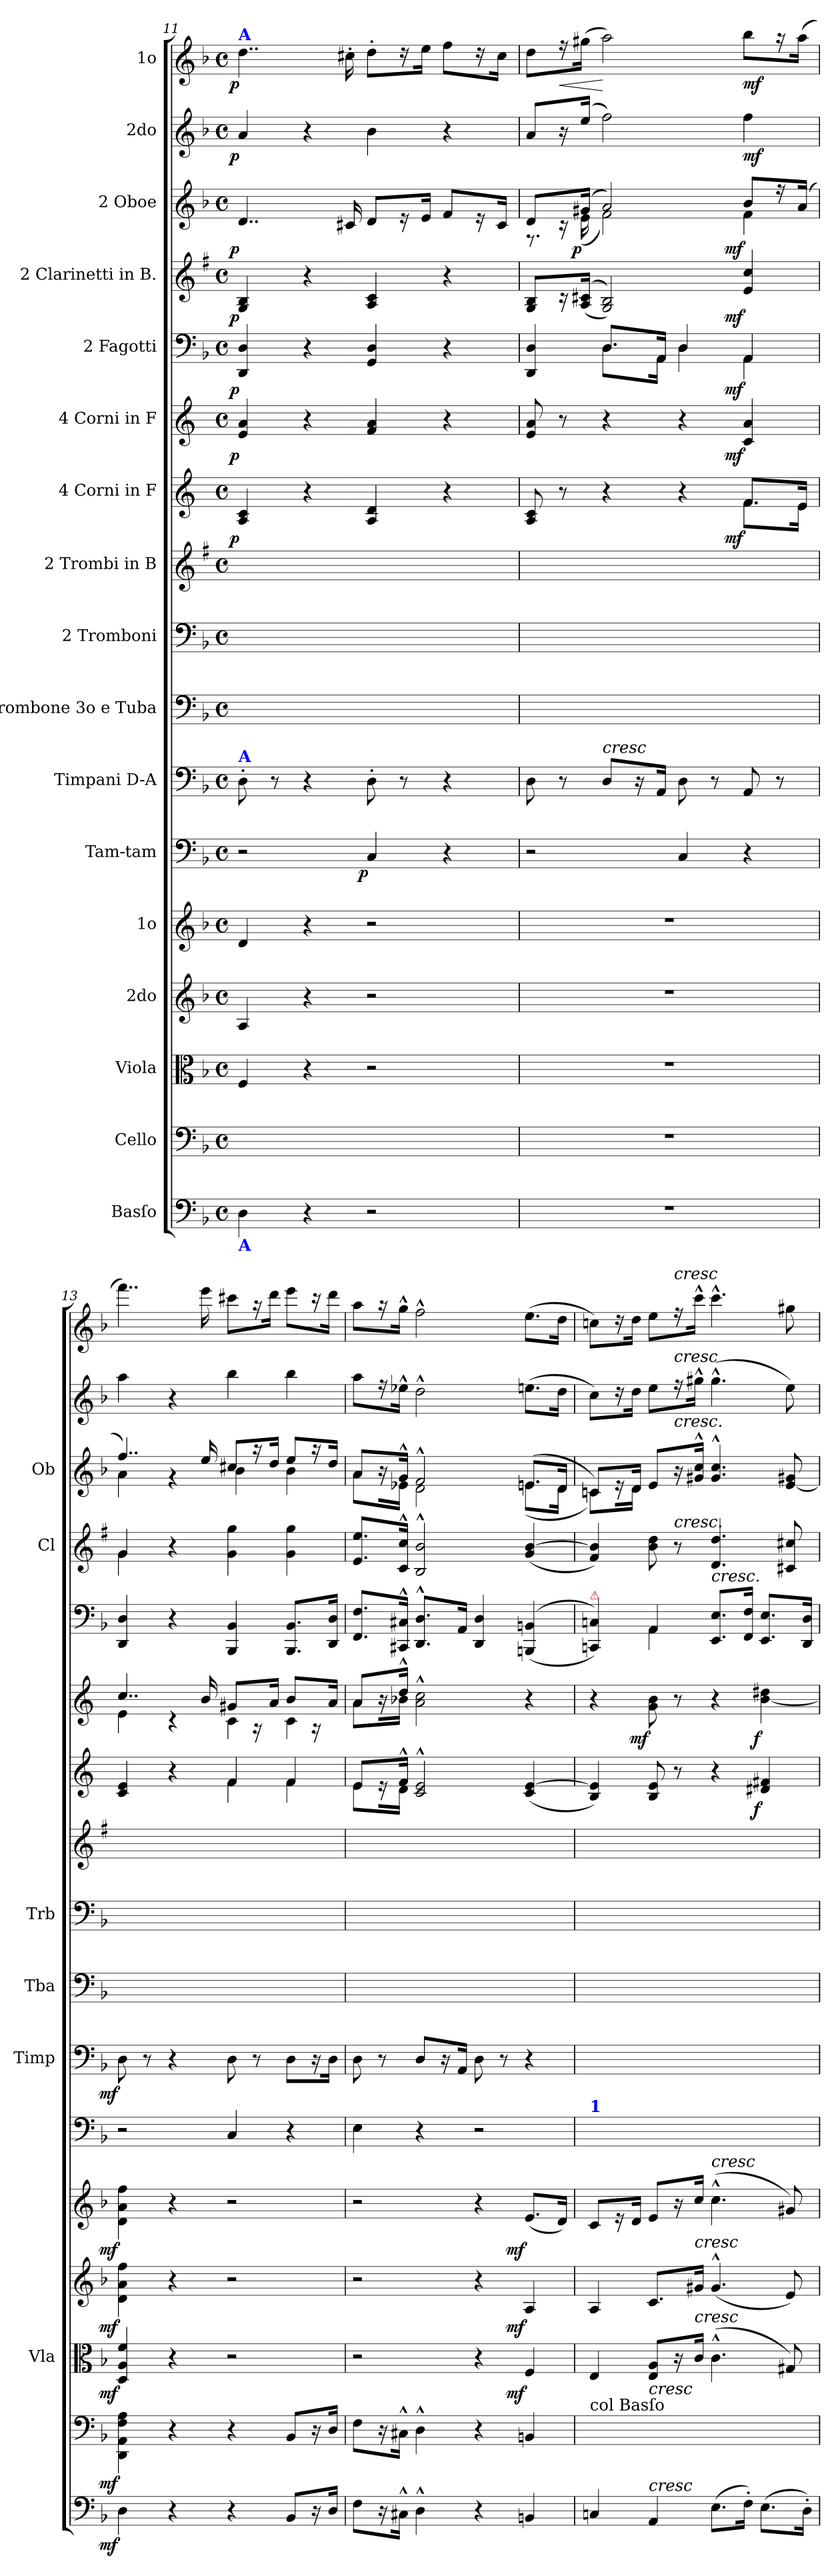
**kern	**dynam	**kern	**dynam	**kern	**dynam	**kern	**dynam	**kern	**dynam	**kern	**dynam	**kern	**dynam	**kern	**kern	**kern	**kern	**dynam	**kern	**dynam	**kern	**dynam	**kern	**dynam	**kern	**dynam	**kern	**dynam	**kern	**dynam
*part17	*part17	*part16	*part16	*part15	*part15	*part14	*part14	*part13	*part13	*part12	*part12	*part11	*part11	*part10	*part9	*part8	*part7	*part7	*part6	*part6	*part5	*part5	*part4	*part4	*part3	*part3	*part2	*part2	*part1	*part1
*staff17	*staff17	*staff16	*staff16	*staff15	*staff15	*staff14	*staff14	*staff13	*staff13	*staff12	*staff12	*staff11	*staff11	*staff10	*staff9	*staff8	*staff7	*staff7	*staff6	*staff6	*staff5	*staff5	*staff4	*staff4	*staff3	*staff3	*staff2	*staff2	*staff1	*staff1
*I"Basſo	*	*I"Cello	*	*I"Viola	*	*I"2do	*	*I"1o	*	*I"Tam-tam	*	*I"Timpani D-A	*	*I"Trombone 3o e Tuba	*I"2 Tromboni	*I"2 Trombi in B	*I"4 Corni in F	*	*I"4 Corni in F	*	*I"2 Fagotti	*	*I"2 Clarinetti in B.	*	*I"2 Oboe	*	*I"2do	*	*I"1o	*
*	*	*	*	*I'Vla	*	*	*	*	*	*	*	*I'Timp	*	*I'Tba	*I'Trb	*	*	*	*	*	*	*	*I'Cl	*	*I'Ob	*	*	*	*	*
*clefF4	*	*clefF4	*	*clefC3	*	*clefG2	*	*clefG2	*	*clefF4	*	*clefF4	*	*clefF4	*clefF4	*clefG2	*clefG2	*	*clefG2	*	*clefF4	*	*clefG2	*	*clefG2	*	*clefG2	*	*clefG2	*
*	*	*	*	*	*	*	*	*	*	*	*	*	*	*	*	*ITrd1c2	*ITrd4c7	*	*ITrd4c7	*	*	*	*ITrd1c2	*	*	*	*	*	*	*
*k[b-]	*	*k[b-]	*	*k[b-]	*	*k[b-]	*	*k[b-]	*	*k[b-]	*	*k[b-]	*	*k[b-]	*k[b-]	*k[b-]	*k[b-]	*	*k[b-]	*	*k[b-]	*	*k[b-]	*	*k[b-]	*	*k[b-]	*	*k[b-]	*
*d:	*	*d:	*	*d:	*	*d:	*	*d:	*	*d:	*	*d:	*	*d:	*d:	*d:	*d:	*	*d:	*	*d:	*	*d:	*	*d:	*	*d:	*	*d:	*
*M4/4	*	*M4/4	*	*M4/4	*	*M4/4	*	*M4/4	*	*M4/4	*	*M4/4	*	*M4/4	*M4/4	*M4/4	*M4/4	*	*M4/4	*	*M4/4	*	*M4/4	*	*M4/4	*	*M4/4	*	*M4/4	*
*met(c)	*	*met(c)	*	*met(c)	*	*met(c)	*	*met(c)	*	*met(c)	*	*met(c)	*	*met(c)	*met(c)	*met(c)	*met(c)	*	*met(c)	*	*met(c)	*	*met(c)	*	*met(c)	*	*met(c)	*	*met(c)	*
=11	=11	=11	=11	=11	=11	=11	=11	=11	=11	=11	=11	=11	=11	=11	=11	=11	=11	=11	=11	=11	=11	=11	=11	=11	=11	=11	=11	=11	=11	=11
!	!	!	!	!	!	!	!	!	!	!	!	!	!	!	!	!	!	!	!	!	!	!	!	!	!	!	!	!	!LO:TX:a:B:color=blue:t=A	!
!	!	!	!	!	!	!	!	!	!	!	!	!LO:TX:a:B:color=blue:t=A	!	!	!	!	!	!	!	!	!	!	!	!	!	!	!	!	!	!
!LO:TX:b:B:color=blue:t=A	!	!	!	!	!	!	!	!	!	!	!	!	!	!	!	!	!	!	!	!	!	!	!	!	!	!	!	!	!	!
!	!	!	!	!	!	!	!	!	!	!	!	!	!	!	!	!	!	!LO:DY:rj	!	!LO:DY:rj	!	!LO:DY:rj	!	!LO:DY:rj	!	!LO:DY:rj	!	!LO:DY:rj	!	!LO:DY:rj
4D\	.	4D\yy	.	4F/	.	4A/	.	4d/	.	2r	.	8D'>\	.	1ryy	1ryy	1ryy	4D/ 4F/	p	4A/ 4d/	p	4DD/ 4D/	p	4F/ 4A/	p	4..d/	p	4a/	p	4..dd\	p
.	.	.	.	.	.	.	.	.	.	.	.	8r	.	.	.	.	.	.	.	.	.	.	.	.	.	.	.	.	.	.
4r	.	4ryy	.	4r	.	4r	.	4r	.	.	.	4r	.	.	.	.	4r	.	4r	.	4r	.	4r	.	.	.	4r	.	.	.
.	.	.	.	.	.	.	.	.	.	.	.	.	.	.	.	.	.	.	.	.	.	.	.	.	16c#X/	.	.	.	16cc#X'>\	.
!	!	!	!	!	!	!	!	!	!	!	!LO:DY:rj	!	!	!	!	!	!	!	!	!	!	!	!	!	!	!	!	!	!	!
2r	.	2ryy	.	2r	.	2r	.	2r	.	4C/	p	8D'>\	.	.	.	.	4D/ 4G/	.	4B-/ 4d/	.	4GG/ 4D/	.	4G/ 4B-/	.	8d/L	.	4b-\	.	8dd'>\L	.
.	.	.	.	.	.	.	.	.	.	.	.	8r	.	.	.	.	.	.	.	.	.	.	.	.	16r	.	.	.	16r	.
.	.	.	.	.	.	.	.	.	.	.	.	.	.	.	.	.	.	.	.	.	.	.	.	.	16e/Jk	.	.	.	16ee\Jk	.
.	.	.	.	.	.	.	.	.	.	4r	.	4r	.	.	.	.	4r	.	4r	.	4r	.	4r	.	8f/L	.	4r	.	8ff\L	.
.	.	.	.	.	.	.	.	.	.	.	.	.	.	.	.	.	.	.	.	.	.	.	.	.	16r	.	.	.	16r	.
.	.	.	.	.	.	.	.	.	.	.	.	.	.	.	.	.	.	.	.	.	.	.	.	.	16c#/Jk	.	.	.	16cc#\Jk	.
=12	=12	=12	=12	=12	=12	=12	=12	=12	=12	=12	=12	=12	=12	=12	=12	=12	=12	=12	=12	=12	=12	=12	=12	=12	=12	=12	=12	=12	=12	=12
*	*	*	*	*	*	*	*	*	*	*	*	*	*	*	*	*	*^	*	*	*	*^	*	*	*	*^	*	*	*	*	*
1r	.	1r	.	1r	.	1r	.	1r	.	2r	.	8D\	.	1ryy	1ryy	1ryy	8D/ 8F/	2ryy	.	8A/ 8d/	.	4DD/ 4D/	4ryy	.	8F/ 8A/L	.	8d/L	8.r	.	8a/L	.	8dd\L	.
!	!	!	!	!	!	!	!	!	!	!	!	!	!	!	!	!	!	!	!	!	!	!	!	!	!	!	!	!	!	!	!	!	!LO:HP:b
.	.	.	.	.	.	.	.	.	.	.	.	8r	.	.	.	.	8r	.	.	8r	.	.	.	.	16r	.	16rc	.	.	16r	.	16r	<
!	!	!	!	!	!	!	!	!	!	!	!	!	!	!	!	!	!	!	!	!	!	!	!	!	!	!	!	!	!LO:DY:rj	!	!	!	!
.	.	.	.	.	.	.	.	.	.	.	.	.	.	.	.	.	.	.	.	.	.	.	.	.	(>(<16G/ 16Bn/Jk	.	(>16g#X/Jk	(<16e\	p	(>16ee/Jk	.	(16gg#X\Jk	.
!	!	!	!	!	!	!	!	!	!	!	!	!LO:TX:i:t=cresc	!	!	!	!	!	!	!	!	!	!	!	!	!	!	!	!	!	!	!	!	!
.	.	.	.	.	.	.	.	.	.	.	.	8D/L	.	.	.	.	4r	.	.	4r	.	8.D/L	8.D\L	.	2F/ 2A/))	.	2a/)	2f\)	.	2ff\)	.	2aa\)	[
.	.	.	.	.	.	.	.	.	.	.	.	16r	.	.	.	.	.	.	.	.	.	.	.	.	.	.	.	.	.	.	.	.	.
.	.	.	.	.	.	.	.	.	.	.	.	16AA/Jk	.	.	.	.	.	.	.	.	.	16AA/Jk	16AA\Jk	.	.	.	.	.	.	.	.	.	.
.	.	.	.	.	.	.	.	.	.	4C/	.	8D\	.	.	.	.	4r	4ryy	.	4r	.	4D/	4D\	.	.	.	.	.	.	.	.	.	.
.	.	.	.	.	.	.	.	.	.	.	.	8r	.	.	.	.	.	.	.	.	.	.	.	.	.	.	.	.	.	.	.	.	.
!	!	!	!	!	!	!	!	!	!	!	!	!	!	!	!	!	!	!	!LO:DY:rj	!	!LO:DY:rj	!	!	!LO:DY:rj	!	!LO:DY:rj	!	!	!LO:DY:rj	!	!	!	!
.	.	.	.	.	.	.	.	.	.	4r	.	8AA/	.	.	.	.	8.B-/L	8.B-\L	mf	4F/ 4d/	mf	4AA/	4AA\	mf	4d/ 4b-/	mf	8b-/L	4f\	mf	4ff\	mf	8bb-\L	mf
.	.	.	.	.	.	.	.	.	.	.	.	8r	.	.	.	.	.	.	.	.	.	.	.	.	.	.	16r	.	.	.	.	16r	.
.	.	.	.	.	.	.	.	.	.	.	.	.	.	.	.	.	16A/Jk	16A\Jk	.	.	.	.	.	.	.	.	(>16a/Jk	.	.	.	.	(>16aa\Jk	.
*	*	*	*	*	*	*	*	*	*	*	*	*	*	*	*	*	*	*	*	*	*	*v	*v	*	*	*	*	*	*	*	*	*	*
=13	=13	=13	=13	=13	=13	=13	=13	=13	=13	=13	=13	=13	=13	=13	=13	=13	=13	=13	=13	=13	=13	=13	=13	=13	=13	=13	=13	=13	=13	=13	=13	=13
*	*	*	*	*	*	*	*	*	*	*	*	*	*	*	*	*	*	*	*	*^	*	*	*	*^	*	*	*	*	*	*	*	*
!	!LO:DY:rj	!	!LO:DY:rj	!	!LO:DY:rj	!	!LO:DY:rj	!	!LO:DY:rj	!	!	!	!LO:DY:rj	!	!	!	!	!	!	!	!	!	!	!	!	!	!	!	!	!	!	!	!	!
4D\	mf	4DD\ 4AA\ 4F\ 4A\	mf	4D/ 4A/ 4f/	mf	4d\ 4a\ 4ff\	mf	4d\ 4a\ 4ff\	mf	2r	.	8D\	mf	1ryy	1ryy	1ryy	4F/ 4A/	2ryy	.	4..f/	4A\	.	4DD/ 4D/	.	4f/	4f\	.	4..ff/)	4a\	.	4aa\	.	4..fff\)	.
.	.	.	.	.	.	.	.	.	.	.	.	8r	.	.	.	.	.	.	.	.	.	.	.	.	.	.	.	.	.	.	.	.	.	.
4r	.	4r	.	4r	.	4r	.	4r	.	.	.	4r	.	.	.	.	4r	.	.	.	4r	.	4r	.	4r	4ryy	.	.	4r	.	4r	.	.	.
.	.	.	.	.	.	.	.	.	.	.	.	.	.	.	.	.	.	.	.	16e/	.	.	.	.	.	.	.	16ee/	.	.	.	.	16eee\	.
4r	.	4r	.	2r	.	2r	.	2r	.	4C/	.	8D\	.	.	.	.	4B-/	4B-\	.	8c#X/L	4F\	.	4BBB-/ 4BB-/	.	4f\ 4ff\	2ryy	.	8cc#X/L	4b-\	.	4bb-\	.	8ccc#X\L	.
.	.	.	.	.	.	.	.	.	.	.	.	8r	.	.	.	.	.	.	.	16rA	.	.	.	.	.	.	.	16r	.	.	.	.	16r	.
.	.	.	.	.	.	.	.	.	.	.	.	.	.	.	.	.	.	.	.	16d/Jk	.	.	.	.	.	.	.	16dd/Jk	.	.	.	.	16ddd\Jk	.
8BB-/L	.	8BB-/L	.	.	.	.	.	.	.	4r	.	8D\L	.	.	.	.	4B-/	4B-\	.	8e/L	4F\	.	8.BBB-/ 8.BB-/L	.	4f\ 4ff\	.	.	8ee/L	4b-\	.	4bb-\	.	8eee\L	.
16r	.	16r	.	.	.	.	.	.	.	.	.	16r	.	.	.	.	.	.	.	16rA	.	.	.	.	.	.	.	16r	.	.	.	.	16r	.
16D/Jk	.	16D/Jk	.	.	.	.	.	.	.	.	.	16D\Jk	.	.	.	.	.	.	.	16d/Jk	.	.	16DD/ 16D/Jk	.	.	.	.	16dd/Jk	.	.	.	.	16ddd\Jk	.
*	*	*	*	*	*	*	*	*	*	*	*	*	*	*	*	*	*	*	*	*	*	*	*	*	*v	*v	*	*	*	*	*	*	*	*
=14	=14	=14	=14	=14	=14	=14	=14	=14	=14	=14	=14	=14	=14	=14	=14	=14	=14	=14	=14	=14	=14	=14	=14	=14	=14	=14	=14	=14	=14	=14	=14	=14	=14
8F\L	.	8F\L	.	2r	.	2r	.	2r	.	4E\	.	8D\	.	1ryy	1ryy	1ryy	8A/L	8A\L	.	8d/L	8d\L	.	8.FF/ 8.F/L	.	8.d/ 8.dd/L	.	8a/L	8a\L	.	8aa\L	.	8aa\L	.
16r	.	16r	.	.	.	.	.	.	.	.	.	8r	.	.	.	.	16r	16ryy	.	16r	16ryy	.	.	.	.	.	16r	16ryy	.	16r	.	16r	.
16C#X^^>\Jk	.	16C#X^^>\Jk	.	.	.	.	.	.	.	.	.	.	.	.	.	.	16B-^^>/Jk	16G\Jk	.	16g^^>/Jk	16e-X\Jk	.	16CC#X^^>/ 16C#X^^>/Jk	.	16B-^^>/ 16b-^^>/Jk	.	16g^^>/Jk	16e-X\Jk	.	16ee-X^^>\Jk	.	16gg^^>\Jk	.
4D^^>\	.	4D^^>\	.	.	.	.	.	.	.	4r	.	8D/L	.	.	.	.	2F^^>/ 2A^^>/	4ryy	.	2d^^>\ 2f^^>\	4ryy	.	8.DD^^>/ 8.D^^>/L	.	2A^^>/ 2a^^>/	.	2f^^>/	2d\	.	2dd^^>\	.	2ff^^>\	.
.	.	.	.	.	.	.	.	.	.	.	.	16r	.	.	.	.	.	.	.	.	.	.	.	.	.	.	.	.	.	.	.	.	.
.	.	.	.	.	.	.	.	.	.	.	.	16AA/Jk	.	.	.	.	.	.	.	.	.	.	16AA/Jk	.	.	.	.	.	.	.	.	.	.
4r	.	4r	.	4r	.	4r	.	4r	.	2r	.	8D\	.	.	.	.	.	2ryy	.	.	2ryy	.	4DD/ 4D/	.	.	.	.	.	.	.	.	.	.
.	.	.	.	.	.	.	.	.	.	.	.	8r	.	.	.	.	.	.	.	.	.	.	.	.	.	.	.	.	.	.	.	.	.
!	!	!	!	!	!LO:DY:rj	!	!LO:DY:rj	!	!LO:DY:rj	!	!	!	!	!	!	!	!	!	!	!	!	!	!	!	!	!	!	!	!	!	!	!	!
4BBn/	.	4BBn/	.	4F/	mf	4A/	mf	(<8.e/L	mf	.	.	4r	.	.	.	.	(<4F/ [4A/	.	.	4r	.	.	(>(<4BBBn/ 4BBn/	.	(<4f/ [4a/	.	(>8.en/L	(<8.en\L	.	(>8.een\L	.	(>8.ee\L	.
.	.	.	.	.	.	.	.	16d/Jk)	.	.	.	.	.	.	.	.	.	.	.	.	.	.	.	.	.	.	16d/Jk	16d\Jk	.	16dd\Jk	.	16dd\Jk	.
*	*	*	*	*	*	*	*	*	*	*	*	*	*	*	*	*	*v	*v	*	*	*	*	*	*	*	*	*	*	*	*	*	*	*
*	*	*	*	*	*	*	*	*	*	*	*	*	*	*	*	*	*	*	*v	*v	*	*	*	*	*	*	*	*	*	*	*	*
=15	=15	=15	=15	=15	=15	=15	=15	=15	=15	=15	=15	=15	=15	=15	=15	=15	=15	=15	=15	=15	=15	=15	=15	=15	=15	=15	=15	=15	=15	=15	=15
*	*	*	*	*	*	*	*	*	*	*	*	*	*	*	*	*	*	*	*	*	*^	*	*	*	*	*	*	*	*	*	*
!	!	!	!	!	!	!	!	!	!	!	!	!	!	!	!	!	!	!	!	!	!LO:TX:a:color=crimson:t=⚠	!	!	!	!	!	!	!	!	!	!	!
!	!	!	!	!	!	!	!	!	!	!LO:TX:a:B:color=blue:t=1	!	!	!	!	!	!	!	!	!	!	!	!	!	!	!	!	!	!	!	!	!	!
!	!	!LO:TX:a:t=col Basſo	!	!	!	!	!	!	!	!	!	!	!	!	!	!	!	!	!	!	!	!	!	!	!	!	!	!	!	!	!	!
4Cn/	.	4Cn/yy	.	4E/	.	4A/	.	8c/L	.	1ryy	.	1ryy	.	1ryy	1ryy	1ryy	4E/ 4A]/)	.	4r	.	4CCn/ 4Cn/))	4ryy	.	4e/ 4a]/)	.	8cn/L)	8cn\L)	.	8cc\L)	.	8ccn\L)	.
.	.	.	.	.	.	.	.	16r	.	.	.	.	.	.	.	.	.	.	.	.	.	.	.	.	.	16r	16ryy	.	16r	.	16r	.
.	.	.	.	.	.	.	.	16d/Jk	.	.	.	.	.	.	.	.	.	.	.	.	.	.	.	.	.	16d/Jk	16d\Jk	.	16dd\Jk	.	16dd\Jk	.
!	!	!LO:TX:i:t=cresc	!	!	!	!	!	!	!	!	!	!	!	!	!	!	!	!	!	!	!	!	!	!	!	!	!	!	!	!	!	!
!LO:TX:i:t=cresc	!	!	!	!	!	!	!	!	!	!	!	!	!	!	!	!	!	!	!	!	!	!	!	!	!	!	!	!	!	!	!	!
!	!	!	!	!	!	!	!	!	!	!	!	!	!	!	!	!	!	!	!	!LO:DY:rj	!	!	!	!	!	!	!	!	!	!	!	!
4AA/	.	4AA/yy	.	8E/ 8A/L	.	8.c/L	.	8e/L	.	.	.	.	.	.	.	.	8E/ 8A/	.	8c\ 8e\	mf	4AA/	4AA\	.	8a\ 8cc\	.	8e/L	4ryy	.	8ee\L	.	8ee\L	.
!	!	!	!	!	!	!	!	!	!	!	!	!	!	!	!	!	!	!	!	!	!	!	!	!	!	!	!	!	!	!	!LO:TX:i:t=cresc	!
!	!	!	!	!	!	!	!	!	!	!	!	!	!	!	!	!	!	!	!	!	!	!	!	!	!	!	!	!	!LO:TX:i:t=cresc	!	!	!
!	!	!	!	!	!	!	!	!	!	!	!	!	!	!	!	!	!	!	!	!	!	!	!	!	!	!LO:TX:i:t=cresc.	!	!	!	!	!	!
!	!	!	!	!	!	!	!	!	!	!	!	!	!	!	!	!	!	!	!	!	!	!	!	!LO:TX:i:t=cresc.	!	!	!	!	!	!	!	!
.	.	.	.	16r	.	.	.	16r	.	.	.	.	.	.	.	.	8r	.	8r	.	.	.	.	8r	.	16r	.	.	16r	.	16r	.
!	!	!	!	!	!	!LO:TX:i:t=cresc	!	!	!	!	!	!	!	!	!	!	!	!	!	!	!	!	!	!	!	!	!	!	!	!	!	!
!	!	!	!	!LO:TX:i:t=cresc	!	!	!	!	!	!	!	!	!	!	!	!	!	!	!	!	!	!	!	!	!	!	!	!	!	!	!	!
.	.	.	.	16c/Jk	.	16g#X/Jk	.	16cc/Jk	.	.	.	.	.	.	.	.	.	.	.	.	.	.	.	.	.	16g#X^^>/ 16cc^^>/Jk	.	.	16gg#X^^>\Jk	.	16ccc^^>\Jk	.
!	!	!	!	!	!	!	!	!	!	!	!	!	!	!	!	!	!	!	!	!	!LO:TX:i:t=cresc.	!	!	!	!	!	!	!	!	!	!	!
!	!	!	!	!	!	!	!	!LO:TX:i:t=cresc	!	!	!	!	!	!	!	!	!	!	!	!	!	!	!	!	!	!	!	!	!	!	!	!
(8.E\L	.	(>8.E\Lyy	.	(>4.c^^>\	.	(<4.g#^^>/	.	(>4.cc^^>\	.	.	.	.	.	.	.	.	4r	.	4r	.	8.EE/ 8.E/L	2ryy	.	4.c/ 4.cc/	.	4.g#^^>/ 4.cc^^>/	2ryy	.	(>4.gg#^^>\	.	4.ccc^^>\	.
16F'\Jk)	.	16F'>\Jkyy)	.	.	.	.	.	.	.	.	.	.	.	.	.	.	.	.	.	.	16FF/ 16F/Jk	.	.	.	.	.	.	.	.	.	.	.
!	!	!	!	!	!	!	!	!	!	!	!	!	!	!	!	!	!	!LO:DY:rj	!	!LO:DY:rj	!	!	!	!	!	!	!	!	!	!	!	!
(8.E\L	.	(>8.E\Lyy	.	.	.	.	.	.	.	.	.	.	.	.	.	.	4G#X/ 4Bn/	f	[4e\ 4g#X\	f	8.EE/ 8.E/L	.	.	.	.	.	.	.	.	.	.	.
.	.	.	.	8G#X/)	.	8e/)	.	8g#X/)	.	.	.	.	.	.	.	.	.	.	.	.	.	.	.	8Bn/ 8bn/	.	[8e/ 8g#X/	.	.	8ee\)	.	8gg#X\	.
16D'\Jk)	.	16D'>\Jkyy)	.	.	.	.	.	.	.	.	.	.	.	.	.	.	.	.	.	.	16DD/ 16D/Jk	.	.	.	.	.	.	.	.	.	.	.
*	*	*	*	*	*	*	*	*	*	*	*	*	*	*	*	*	*	*	*	*	*v	*v	*	*	*	*v	*v	*	*	*	*	*
=	=	=	=	=	=	=	=	=	=	=	=	=	=	=	=	=	=	=	=	=	=	=	=	=	=	=	=	=	=	=
*-	*-	*-	*-	*-	*-	*-	*-	*-	*-	*-	*-	*-	*-	*-	*-	*-	*-	*-	*-	*-	*-	*-	*-	*-	*-	*-	*-	*-	*-	*-
